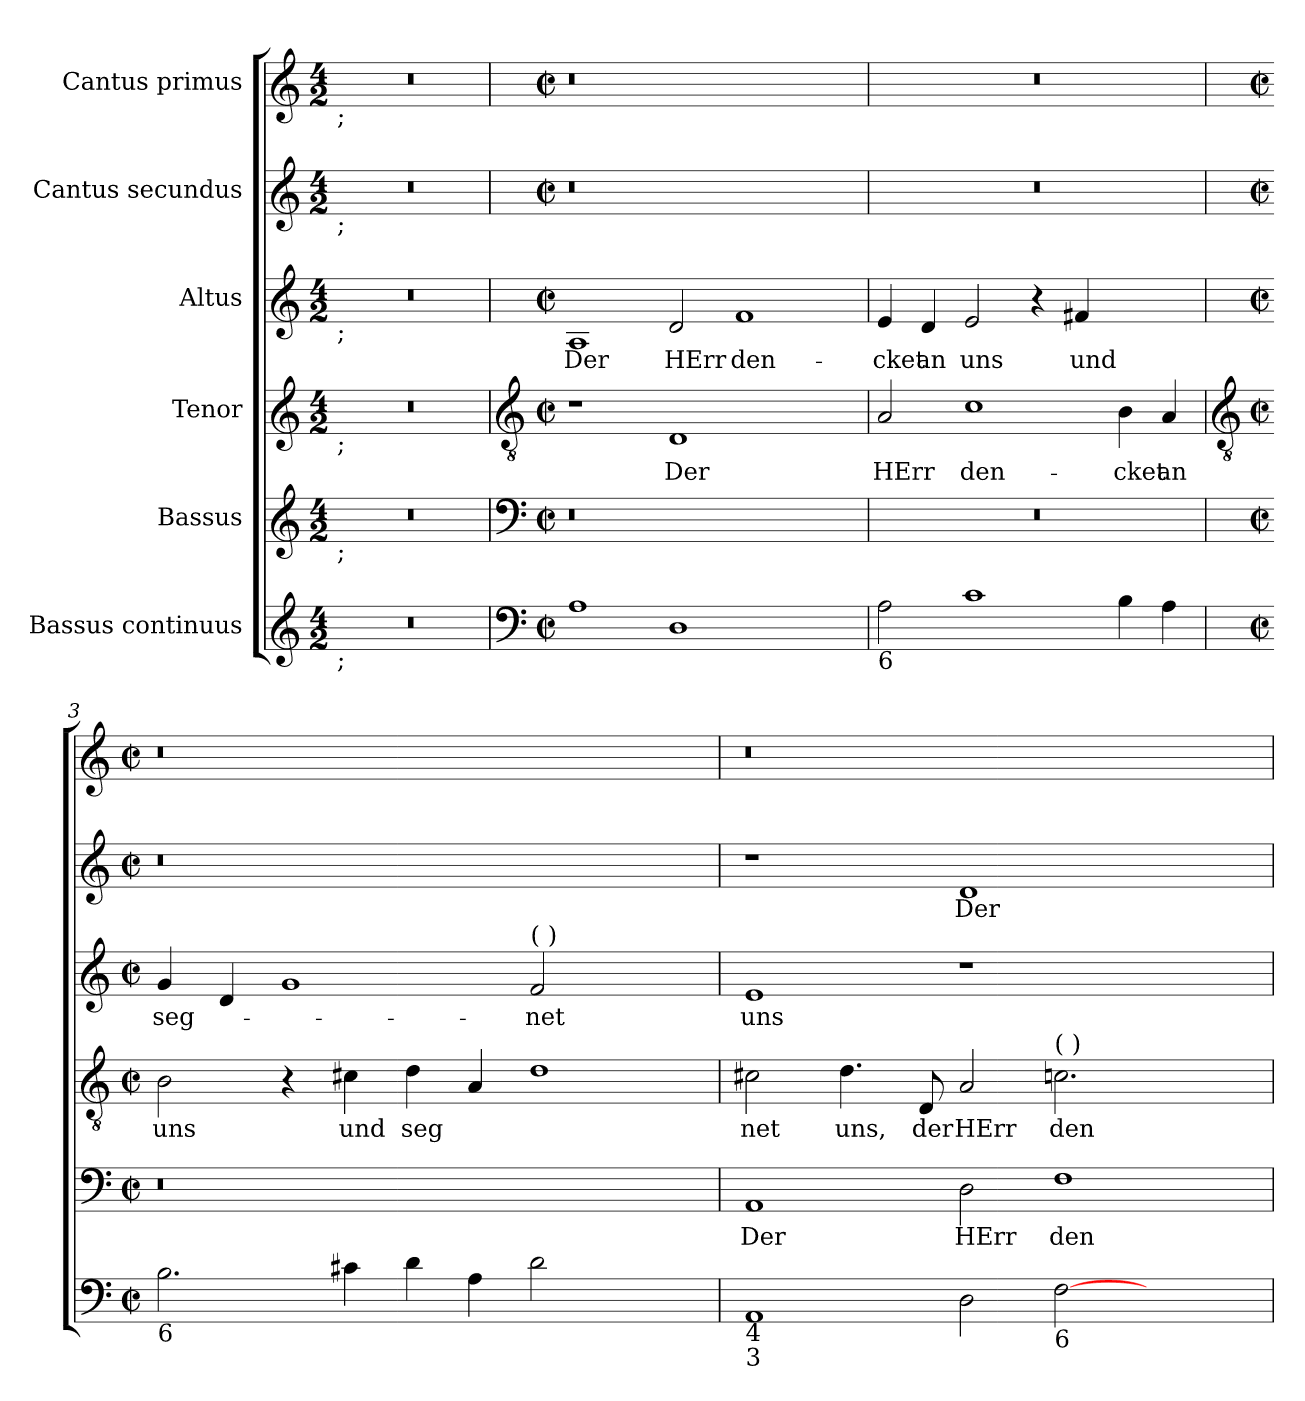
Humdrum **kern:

**kern	**kern	**text	**kern	**text	**kern	**text	**kern	**text	**kern
*part6	*part5	*part5	*part4	*part4	*part3	*part3	*part2	*part2	*part1
*staff6	*staff5	*staff5	*staff4	*staff4	*staff3	*staff3	*staff2	*staff2	*staff1
*I"Bassus continuus	*I"Bassus	*	*I"Tenor	*	*I"Altus	*	*I"Cantus secundus	*	*I"Cantus primus
*clefG2	*clefG2	*	*clefG2	*	*clefG2	*	*clefG2	*	*clefG2
*k[]	*k[]	*	*k[]	*	*k[]	*	*k[]	*	*k[]
*C:	*C:	*	*C:	*	*C:	*	*C:	*	*C:
*M4/2	*M4/2	*	*M4/2	*	*M4/2	*	*M4/2	*	*M4/2
=	=	=	=	=	=	=	=	=	=
!	!	!	!	!	!	!	!	!	!LO:TX:b:t=;
!	!	!	!	!	!	!	!LO:TX:b:t=;	!	!
!	!	!	!	!	!LO:TX:b:t=;	!	!	!	!
!	!	!	!LO:TX:b:t=;	!	!	!	!	!	!
!	!LO:TX:b:t=;	!	!	!	!	!	!	!	!
!LO:TX:b:t=;	!	!	!	!	!	!	!	!	!
0r	0r	.	0r	.	0r	.	0r	.	0r
!!LO:LB:g=z
=1	=1	=1	=1	=1	=1	=1	=1	=1	=1
*clefF4	*clefF4	*	*clefGv2	*	*	*	*	*	*
*M4/2	*M4/2	*	*M4/2	*	*M4/2	*	*M4/2	*	*M4/2
*met(c|)	*met(c|)	*	*met(c|)	*	*met(c|)	*	*met(c|)	*	*met(c|)
!	!	!	!	!	!	!LO:LY:b	!	!	!
1A	0r	.	1r	.	1A	Der	0r	.	0r
!	!	!	!	!LO:LY:b	!	!LO:LY:b	!	!	!
1D	.	.	1D	Der	2d	HErr	.	.	.
!	!	!	!	!	!	!LO:LY:b	!	!	!
.	.	.	.	.	1f	den-	.	.	.
2ryy	2ryy	.	2ryy	.	.	.	2ryy	.	2ryy
=2	=2	=2	=2	=2	=2	=2	=2	=2	=2
!LO:TX:b:t=6	!	!	!	!	!	!	!	!	!
!	!	!	!	!LO:LY:b	!	!LO:LY:b	!	!	!
2A	0r	.	2A	HErr	4e	-cket	0r	.	0r
!	!	!	!	!	!	!LO:LY:b	!	!	!
.	.	.	.	.	4d	an	.	.	.
!	!	!	!	!LO:LY:b	!	!LO:LY:b	!	!	!
1c	.	.	1c	den-	2e	uns	.	.	.
.	.	.	.	.	4r	.	.	.	.
!	!	!	!	!	!	!LO:LY:b	!	!	!
.	.	.	.	.	4f#X	und	.	.	.
!	!	!	!	!LO:LY:b	!	!	!	!	!
4B	.	.	4B	-cket	2ryy	.	.	.	.
!	!	!	!	!LO:LY:b	!	!	!	!	!
4A	.	.	4A	an	.	.	.	.	.
!!LO:LB:g=z
=3	=3	=3	=3	=3	=3	=3	=3	=3	=3
*	*	*	*clefGv2	*	*	*	*	*	*
*M4/2	*M4/2	*	*M4/2	*	*M4/2	*	*M4/2	*	*M4/2
*met(c|)	*met(c|)	*	*met(c|)	*	*met(c|)	*	*met(c|)	*	*met(c|)
!LO:TX:b:t=6	!	!	!	!	!	!	!	!	!
!	!	!	!	!LO:LY:b	!	!LO:LY:b	!	!	!
2.B	0r	.	2B	uns	4g	seg-	0r	.	0r
.	.	.	.	.	4d	.	.	.	.
.	.	.	4r	.	1g	.	.	.	.
!	!	!	!	!LO:LY:b	!	!	!	!	!
4c#X	.	.	4c#X	und	.	.	.	.	.
!	!	!	!	!LO:LY:b	!	!	!	!	!
4d	.	.	4d	seg	.	.	.	.	.
4A	.	.	4A	.	.	.	.	.	.
!	!	!	!	!	!LO:TX:a:t=(  )	!	!	!	!
!	!	!	!	!	!	!LO:LY:b	!	!	!
2d	.	.	1d	.	2f	-net	.	.	.
2ryy	2ryy	.	.	.	2ryy	.	2ryy	.	2ryy
=4	=4	=4	=4	=4	=4	=4	=4	=4	=4
!LO:TX:b:t=4	!	!	!	!	!	!	!	!	!
!LO:TX:b:t=3	!	!	!	!	!	!	!	!	!
!	!	!LO:LY:b	!	!LO:LY:b	!	!LO:LY:b	!	!	!
1AA	1AA	Der	2c#X	net	1e	uns	1r	.	0r
!	!	!	!	!LO:LY:b	!	!	!	!	!
.	.	.	4.d	uns,	.	.	.	.	.
!	!	!	!	!LO:LY:b	!	!	!	!	!
.	.	.	8D	der	.	.	.	.	.
!	!	!LO:LY:b	!	!LO:LY:b	!	!	!	!LO:LY:b	!
2D	2D	HErr	2A	HErr	1r	.	1d	Der	.
!	!	!	!LO:TX:a:t=(  )	!	!	!	!	!	!
!LO:TX:b:t=6	!	!	!	!	!	!	!	!	!
!	!	!LO:LY:b	!	!LO:LY:b	!	!	!	!	!
[2F	1F	den-	2.cn	den-	.	.	.	.	.
2ryy	.	.	.	.	2ryy	.	2ryy	.	2ryy
.	.	.	4ryy	.	.	.	.	.	.
=	=	=	=	=	=	=	=	=	=
*-	*-	*-	*-	*-	*-	*-	*-	*-	*-
